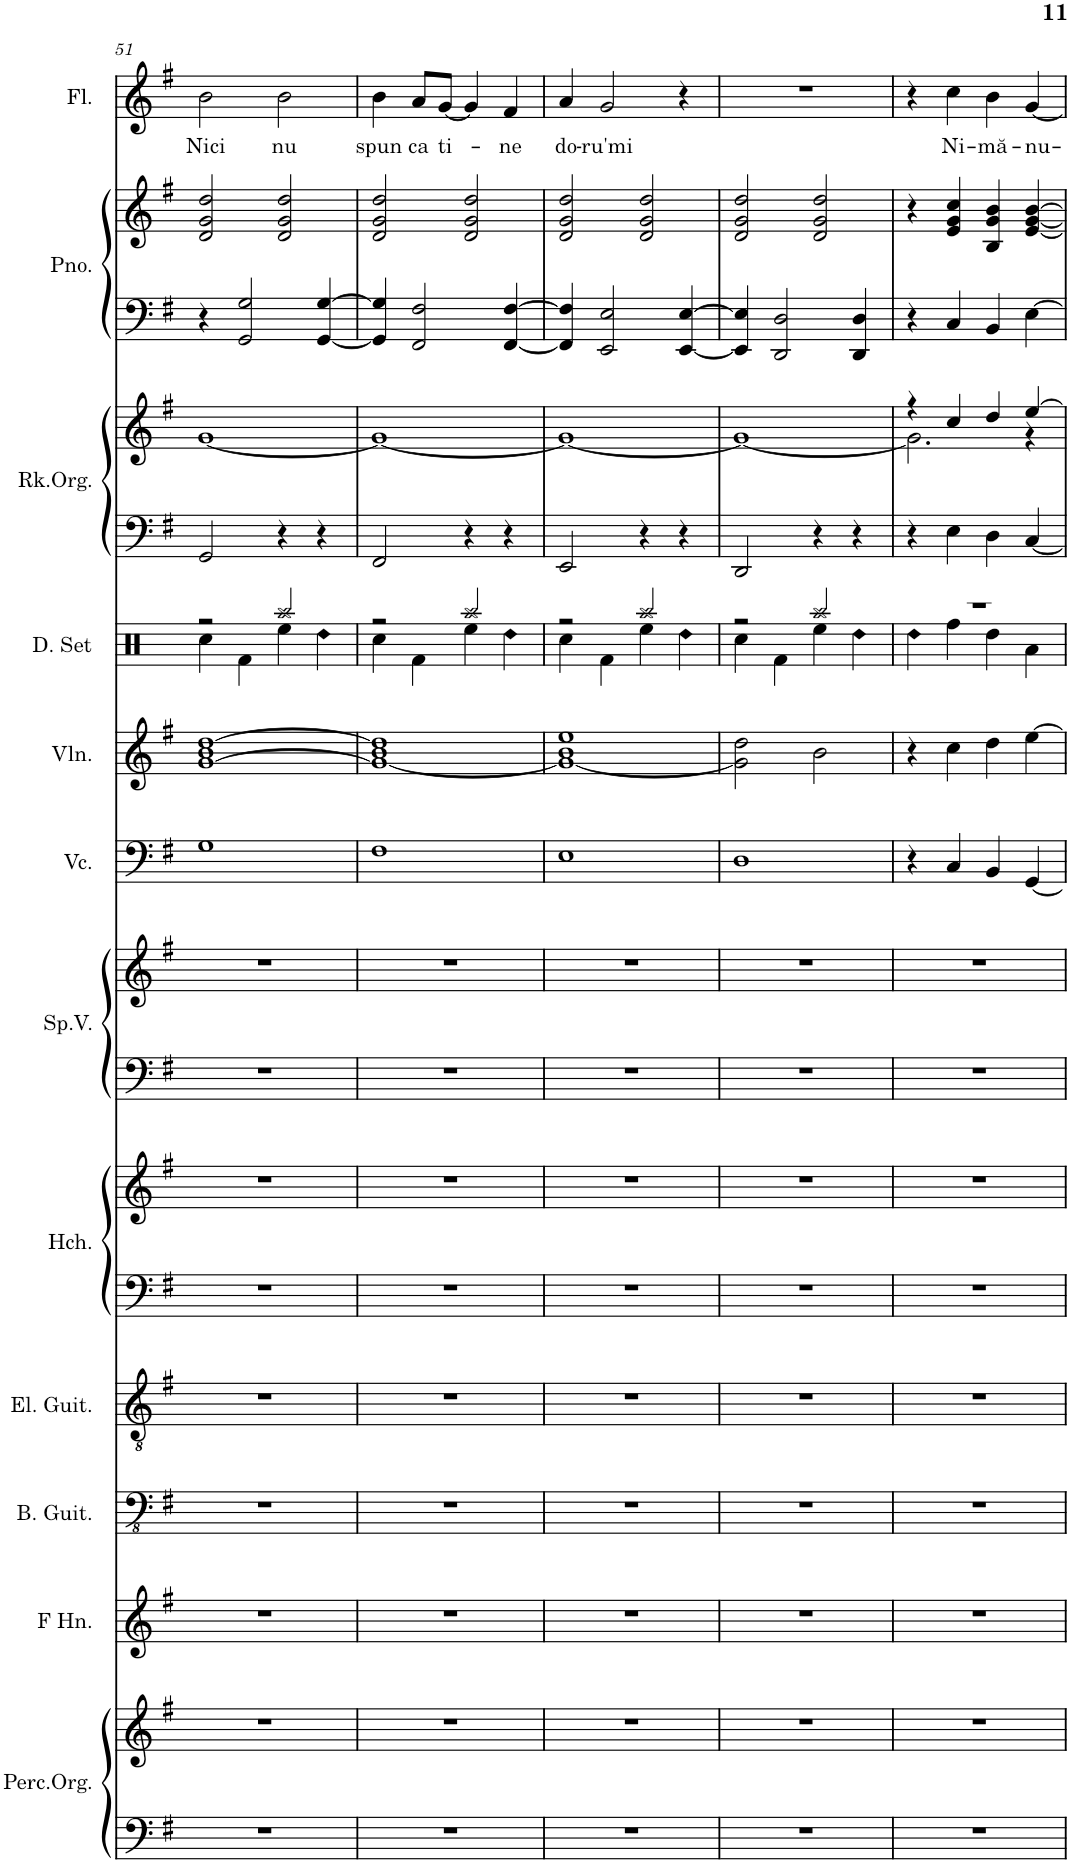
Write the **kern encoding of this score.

**kern	**kern	**kern	**kern	**kern	**kern	**kern	**kern	**kern	**kern	**kern	**kern	**kern	**kern	**kern	**kern	**kern	**text
*part12	*part12	*part11	*part10	*part9	*part8	*part8	*part7	*part7	*part6	*part5	*part4	*part3	*part3	*part2	*part2	*part1	*part1
*staff17	*staff16	*staff15	*staff14	*staff13	*staff12	*staff11	*staff10	*staff9	*staff8	*staff7	*staff6	*staff5	*staff4	*staff3	*staff2	*staff1	*staff1
*I"Perc.Organ	*	*I"Horn in F	*I"Bass Guitar	*I"Electric Guitar	*I"Harpsichord	*	*I"Space Voice	*	*I"Violoncello	*I"Violin	*I"Drumset	*I"Rock Organ	*	*I"Piano	*	*I"Flute	*
*I'Perc.Org.	*	*	*I'B. Guit.	*I'El. Guit.	*I'Hch.	*	*I'Sp.V.	*	*I'Vc.	*I'Vln.	*I'D. Set	*I'Rk.Org.	*	*I'Pno.	*	*I'Fl.	*
!!LO:PB:g=z
*clefF4	*clefG2	*clefG2	*clefFv4	*clefGv2	*clefF4	*clefG2	*clefF4	*clefG2	*clefF4	*clefG2	*clefX	*clefF4	*clefG2	*clefF4	*clefG2	*clefG2	*
*k[f#]	*k[f#]	*k[f#]	*k[f#]	*k[f#]	*k[f#]	*k[f#]	*k[f#]	*k[f#]	*k[f#]	*k[f#]	*k[]	*k[f#]	*k[f#]	*k[f#]	*k[f#]	*k[f#]	*
*M4/4	*M4/4	*M4/4	*M4/4	*M4/4	*M4/4	*M4/4	*M4/4	*M4/4	*M4/4	*M4/4	*M4/4	*M4/4	*M4/4	*M4/4	*M4/4	*M4/4	*
=51	=51	=51	=51	=51	=51	=51	=51	=51	=51	=51	=51	=51	=51	=51	=51	=51	=51
*	*	*	*	*	*	*	*	*	*	*^	*^	*	*	*	*	*	*
!	!	!	!	!	!	!	!	!	!	!	!	!	!	!	!	!	!	!	!LO:LY:b
1r	1r	1r	1r	1r	1r	1r	1r	1r	1G	[1g [1dd	1b	2r	4Rcc\	2GG/	[1g	4r	2d/ 2g/ 2dd/	2b\	Nici
.	.	.	.	.	.	.	.	.	.	.	.	.	4Rf\	.	.	2GG/ 2G/	.	.	.
!	!	!	!	!	!	!	!	!	!	!	!	!	!	!	!	!	!	!	!LO:LY:b
.	.	.	.	.	.	.	.	.	.	.	.	2Raa/	4Ree\	4r	.	.	2d/ 2g/ 2dd/	2b\	nu
!	!	!	!	!	!	!	!	!	!	!	!	!	!LO:N:head=diamond	!	!	!	!	!	!
.	.	.	.	.	.	.	.	.	.	.	.	.	4Rdd\	4r	.	[4GG/ [4G/	.	.	.
*	*	*	*	*	*	*	*	*	*	*v	*v	*	*	*	*	*	*	*	*
=52	=52	=52	=52	=52	=52	=52	=52	=52	=52	=52	=52	=52	=52	=52	=52	=52	=52	=52
!	!	!	!	!	!	!	!	!	!	!	!	!	!	!	!	!	!	!LO:LY:b
1r	1r	1r	1r	1r	1r	1r	1r	1r	1F#	1g_ 1b 1dd]	2r	4Rcc\	2FF#/	1g_	4GG/] 4G/]	2d/ 2g/ 2dd/	4b\	spun
!	!	!	!	!	!	!	!	!	!	!	!	!	!	!	!	!	!	!LO:LY:b
.	.	.	.	.	.	.	.	.	.	.	.	4Rf\	.	.	2FF#/ 2F#/	.	8a/L	ca
!	!	!	!	!	!	!	!	!	!	!	!	!	!	!	!	!	!	!LO:LY:b
.	.	.	.	.	.	.	.	.	.	.	.	.	.	.	.	.	[8g/J	ti-
.	.	.	.	.	.	.	.	.	.	.	2Raa/	4Ree\	4r	.	.	2d/ 2g/ 2dd/	4g/]	.
!	!	!	!	!	!	!	!	!	!	!	!	!LO:N:head=diamond	!	!	!	!	!	!LO:LY:b
.	.	.	.	.	.	.	.	.	.	.	.	4Rdd\	4r	.	[4FF#/ [4F#/	.	4f#/	-ne
=53	=53	=53	=53	=53	=53	=53	=53	=53	=53	=53	=53	=53	=53	=53	=53	=53	=53	=53
!	!	!	!	!	!	!	!	!	!	!	!	!	!	!	!	!	!	!LO:LY:b
1r	1r	1r	1r	1r	1r	1r	1r	1r	1E	1g_ 1b 1ee	2r	4Rcc\	2EE/	1g_	4FF#/] 4F#/]	2d/ 2g/ 2dd/	4a/	do-
!	!	!	!	!	!	!	!	!	!	!	!	!	!	!	!	!	!	!LO:LY:b
.	.	.	.	.	.	.	.	.	.	.	.	4Rf\	.	.	2EE/ 2E/	.	2g/	-ru'mi
.	.	.	.	.	.	.	.	.	.	.	2Raa/	4Ree\	4r	.	.	2d/ 2g/ 2dd/	.	.
!	!	!	!	!	!	!	!	!	!	!	!	!LO:N:head=diamond	!	!	!	!	!	!
.	.	.	.	.	.	.	.	.	.	.	.	4Rdd\	4r	.	[4EE/ [4E/	.	4r	.
=54	=54	=54	=54	=54	=54	=54	=54	=54	=54	=54	=54	=54	=54	=54	=54	=54	=54	=54
1r	1r	1r	1r	1r	1r	1r	1r	1r	1D	2g\] 2dd\	2r	4Rcc\	2DD/	1g_	4EE/] 4E/]	2d/ 2g/ 2dd/	1r	.
.	.	.	.	.	.	.	.	.	.	.	.	4Rf\	.	.	2DD/ 2D/	.	.	.
.	.	.	.	.	.	.	.	.	.	2b\	2Raa/	4Ree\	4r	.	.	2d/ 2g/ 2dd/	.	.
!	!	!	!	!	!	!	!	!	!	!	!	!LO:N:head=diamond	!	!	!	!	!	!
.	.	.	.	.	.	.	.	.	.	.	.	4Rdd\	4r	.	4DD/ 4D/	.	.	.
=55	=55	=55	=55	=55	=55	=55	=55	=55	=55	=55	=55	=55	=55	=55	=55	=55	=55	=55
!	!	!	!	!	!	!	!	!	!	!	!	!LO:N:head=diamond	!	!	!	!	!	!
*	*	*	*	*	*	*	*	*	*	*	*	*	*	*^	*	*	*	*
1r	1r	1r	1r	1r	1r	1r	1r	1r	4r	4r	1r	4Rdd\	4r	4r	2.g\]	4r	4r	4r	.
!	!	!	!	!	!	!	!	!	!	!	!	!	!	!	!	!	!	!	!LO:LY:b
.	.	.	.	.	.	.	.	.	4C/	4cc\	.	4Rff\	4E\	4cc/	.	4C/	4e/ 4g/ 4cc/	4cc\	Ni-
!	!	!	!	!	!	!	!	!	!	!	!	!	!	!	!	!	!	!	!LO:LY:b
.	.	.	.	.	.	.	.	.	4BB/	4dd\	.	4Rdd\	4D\	4dd/	.	4BB/	4B/ 4g/ 4b/	4b\	-mă-
!	!	!	!	!	!	!	!	!	!	!	!	!	!	!	!	!	!	!	!LO:LY:b
.	.	.	.	.	.	.	.	.	[4GG/	[4ee\	.	4Ra\	[4C/	[4ee/	4r	[4E\	[4e/ [4g/ [4b/	[4g/	-nu-
*	*	*	*	*	*	*	*	*	*	*	*v	*v	*	*v	*v	*	*	*	*
=	=	=	=	=	=	=	=	=	=	=	=	=	=	=	=	=	=
*-	*-	*-	*-	*-	*-	*-	*-	*-	*-	*-	*-	*-	*-	*-	*-	*-	*-
